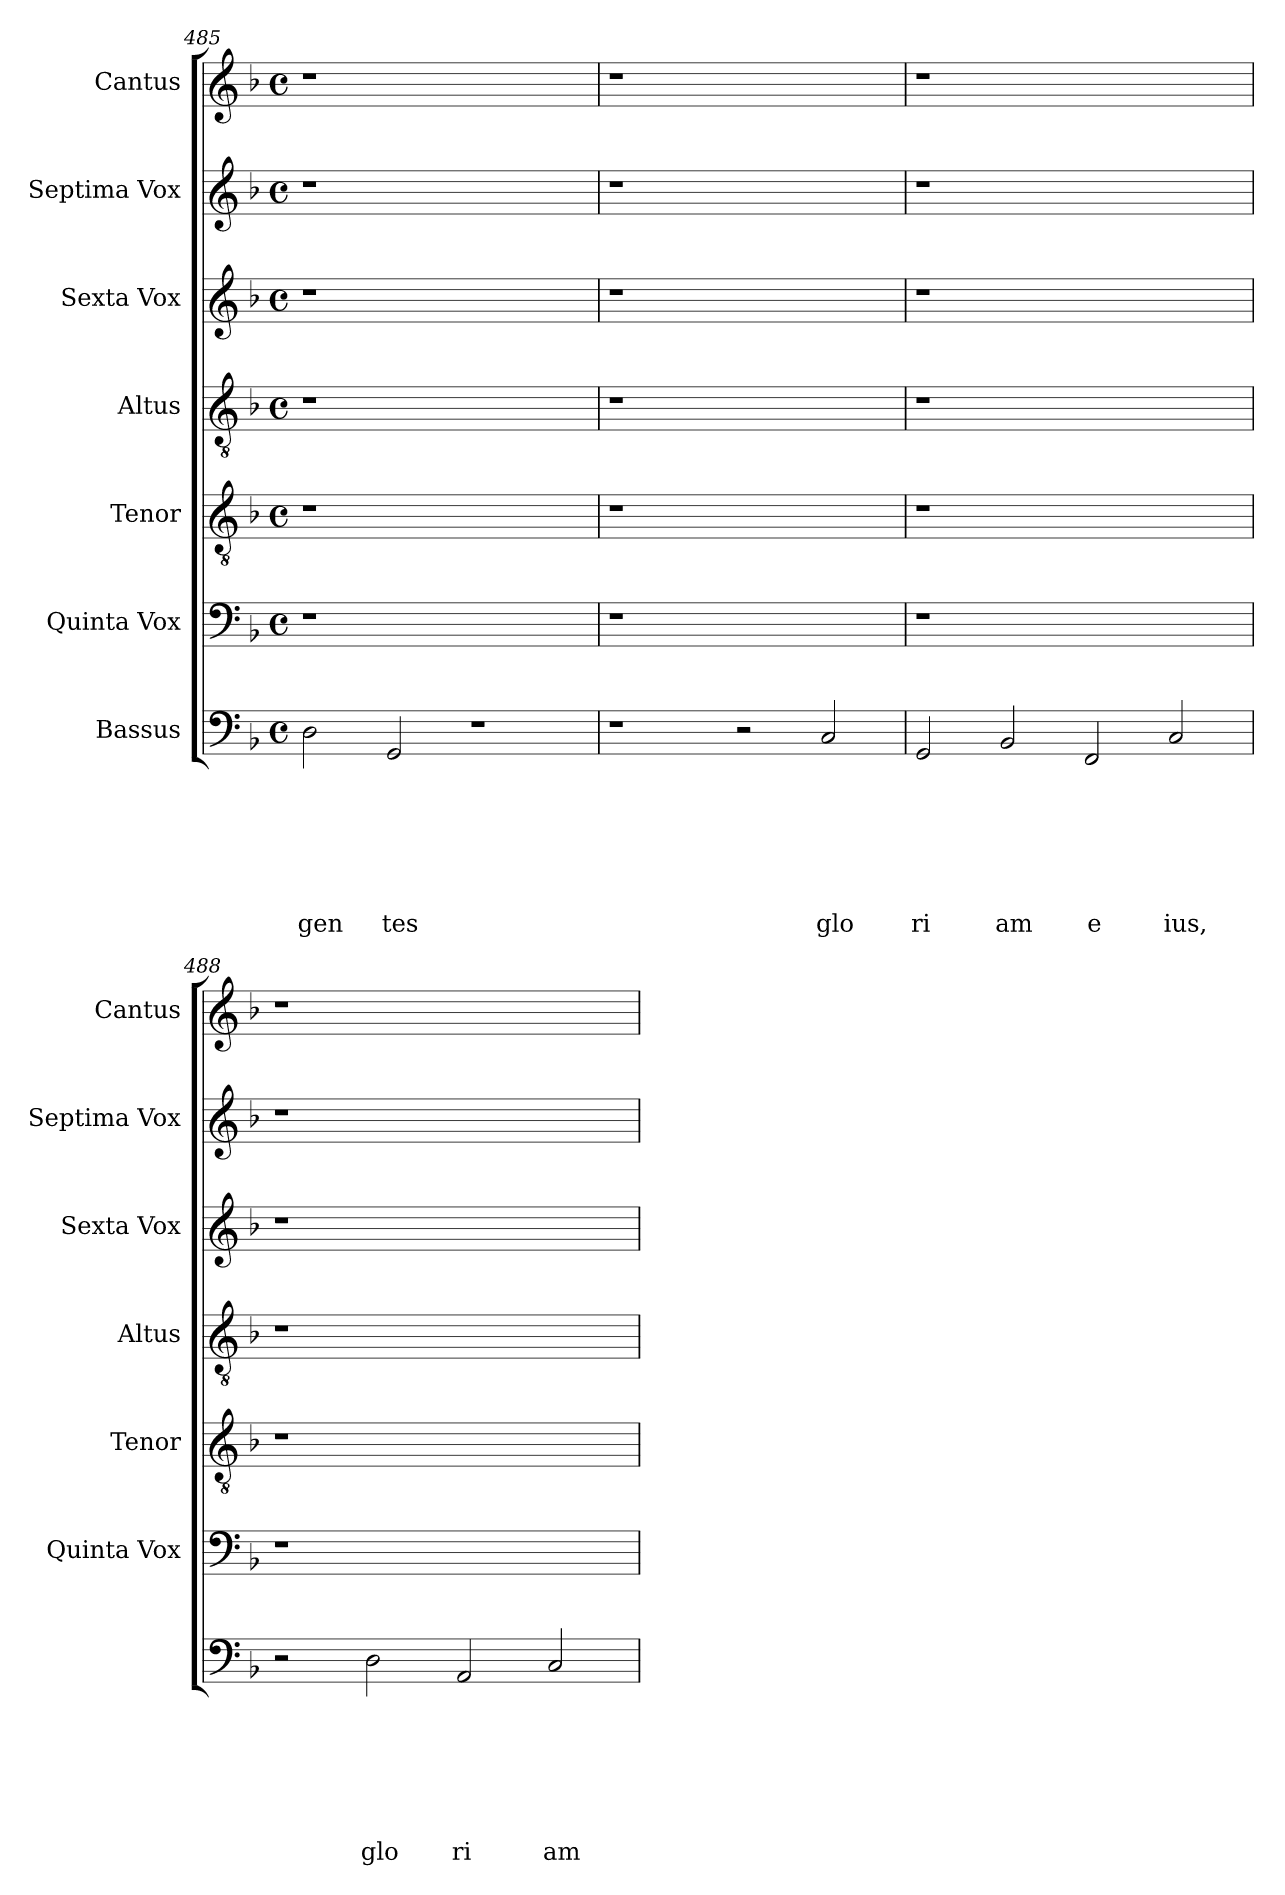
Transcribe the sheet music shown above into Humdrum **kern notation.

**kern	**text	**text	**text	**text	**text	**text	**text	**kern	**kern	**kern	**kern	**kern	**kern
*part7	*part7	*part7	*part7	*part7	*part7	*part7	*part7	*part6	*part5	*part4	*part3	*part2	*part1
*staff7	*staff7	*staff7	*staff7	*staff7	*staff7	*staff7	*staff7	*staff6	*staff5	*staff4	*staff3	*staff2	*staff1
*I"Bassus	*	*	*	*	*	*	*	*I"Quinta Vox	*I"Tenor	*I"Altus	*I"Sexta Vox	*I"Septima Vox	*I"Cantus
*	*	*	*	*	*	*	*	*I'Quinta Vox	*I'Tenor	*I'Altus	*I'Sexta Vox	*I'Septima Vox	*I'Cantus
*clefF4	*	*	*	*	*	*	*	*clefF4	*clefGv2	*clefGv2	*clefG2	*clefG2	*clefG2
*k[b-]	*	*	*	*	*	*	*	*k[b-]	*k[b-]	*k[b-]	*k[b-]	*k[b-]	*k[b-]
*F:	*	*	*	*	*	*	*	*F:	*F:	*F:	*F:	*F:	*F:
*M4/4	*	*	*	*	*	*	*	*M4/4	*M4/4	*M4/4	*M4/4	*M4/4	*M4/4
*met(c)	*	*	*	*	*	*	*	*met(c)	*met(c)	*met(c)	*met(c)	*met(c)	*met(c)
=485	=485	=485	=485	=485	=485	=485	=485	=485	=485	=485	=485	=485	=485
!	!	!	!	!	!	!	!LO:LY:b	!	!	!	!	!	!
2D\	.	.	.	.	.	.	gen	1r	1r	1r	1r	1r	1r
!	!	!	!	!	!	!	!LO:LY:b	!	!	!	!	!	!
2GG/	.	.	.	.	.	.	tes	.	.	.	.	.	.
1r	.	.	.	.	.	.	.	1ryy	1ryy	1ryy	1ryy	1ryy	1ryy
=486	=486	=486	=486	=486	=486	=486	=486	=486	=486	=486	=486	=486	=486
1r	.	.	.	.	.	.	.	1r	1r	1r	1r	1r	1r
2r	.	.	.	.	.	.	.	1ryy	1ryy	1ryy	1ryy	1ryy	1ryy
!	!	!	!	!	!	!	!LO:LY:b	!	!	!	!	!	!
2C/	.	.	.	.	.	.	glo	.	.	.	.	.	.
!!LO:LB:g=z
=487	=487	=487	=487	=487	=487	=487	=487	=487	=487	=487	=487	=487	=487
!	!	!	!	!	!	!	!LO:LY:b	!	!	!	!	!	!
2GG/	.	.	.	.	.	.	ri	1r	1r	1r	1r	1r	1r
!	!	!	!	!	!	!	!LO:LY:b	!	!	!	!	!	!
2BB-/	.	.	.	.	.	.	am	.	.	.	.	.	.
!	!	!	!	!	!	!	!LO:LY:b	!	!	!	!	!	!
2FF/	.	.	.	.	.	.	e	1ryy	1ryy	1ryy	1ryy	1ryy	1ryy
!	!	!	!	!	!	!	!LO:LY:b	!	!	!	!	!	!
2C/	.	.	.	.	.	.	ius,	.	.	.	.	.	.
=488	=488	=488	=488	=488	=488	=488	=488	=488	=488	=488	=488	=488	=488
2r	.	.	.	.	.	.	.	1r	1r	1r	1r	1r	1r
!	!	!	!	!	!	!	!LO:LY:b	!	!	!	!	!	!
2D\	.	.	.	.	.	.	glo	.	.	.	.	.	.
!	!	!	!	!	!	!	!LO:LY:b	!	!	!	!	!	!
2AA/	.	.	.	.	.	.	ri	1ryy	1ryy	1ryy	1ryy	1ryy	1ryy
!	!	!	!	!	!	!	!LO:LY:b	!	!	!	!	!	!
2C/	.	.	.	.	.	.	am	.	.	.	.	.	.
=	=	=	=	=	=	=	=	=	=	=	=	=	=
*-	*-	*-	*-	*-	*-	*-	*-	*-	*-	*-	*-	*-	*-
